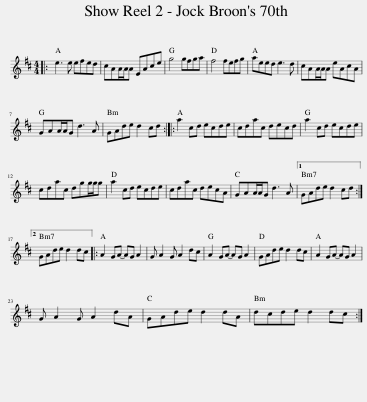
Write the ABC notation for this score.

X:1
L:1/8
M:4/4
I:linebreak $
K:D
V:1 treble
V:1
|: e3 e efed | cAA/A/A EAce | g4 gfga | f4 fefg | aeed e3 d | %5
 cAA/A/A eAcA |$ GAA/A/G d3 A | GAde d2 cd :: a2 cd ecde | cdac decd | %10
 a2 cd ecde |$ cdac dgg/g/g | a2 cd ecde | cdac decA | GAA/A/G d3 A |1 %15
 GAde d2 cd :|2$ GAde d2 dc |: A2 GA- AG A2 | G A2 G A2 dc | A2 GA- AG A2 | %20
 GAde d2 dc | A2 GA- AG A2 |$ G A2 G A2 dA | GAde d2 dA | dcde d2 dc :| %25
